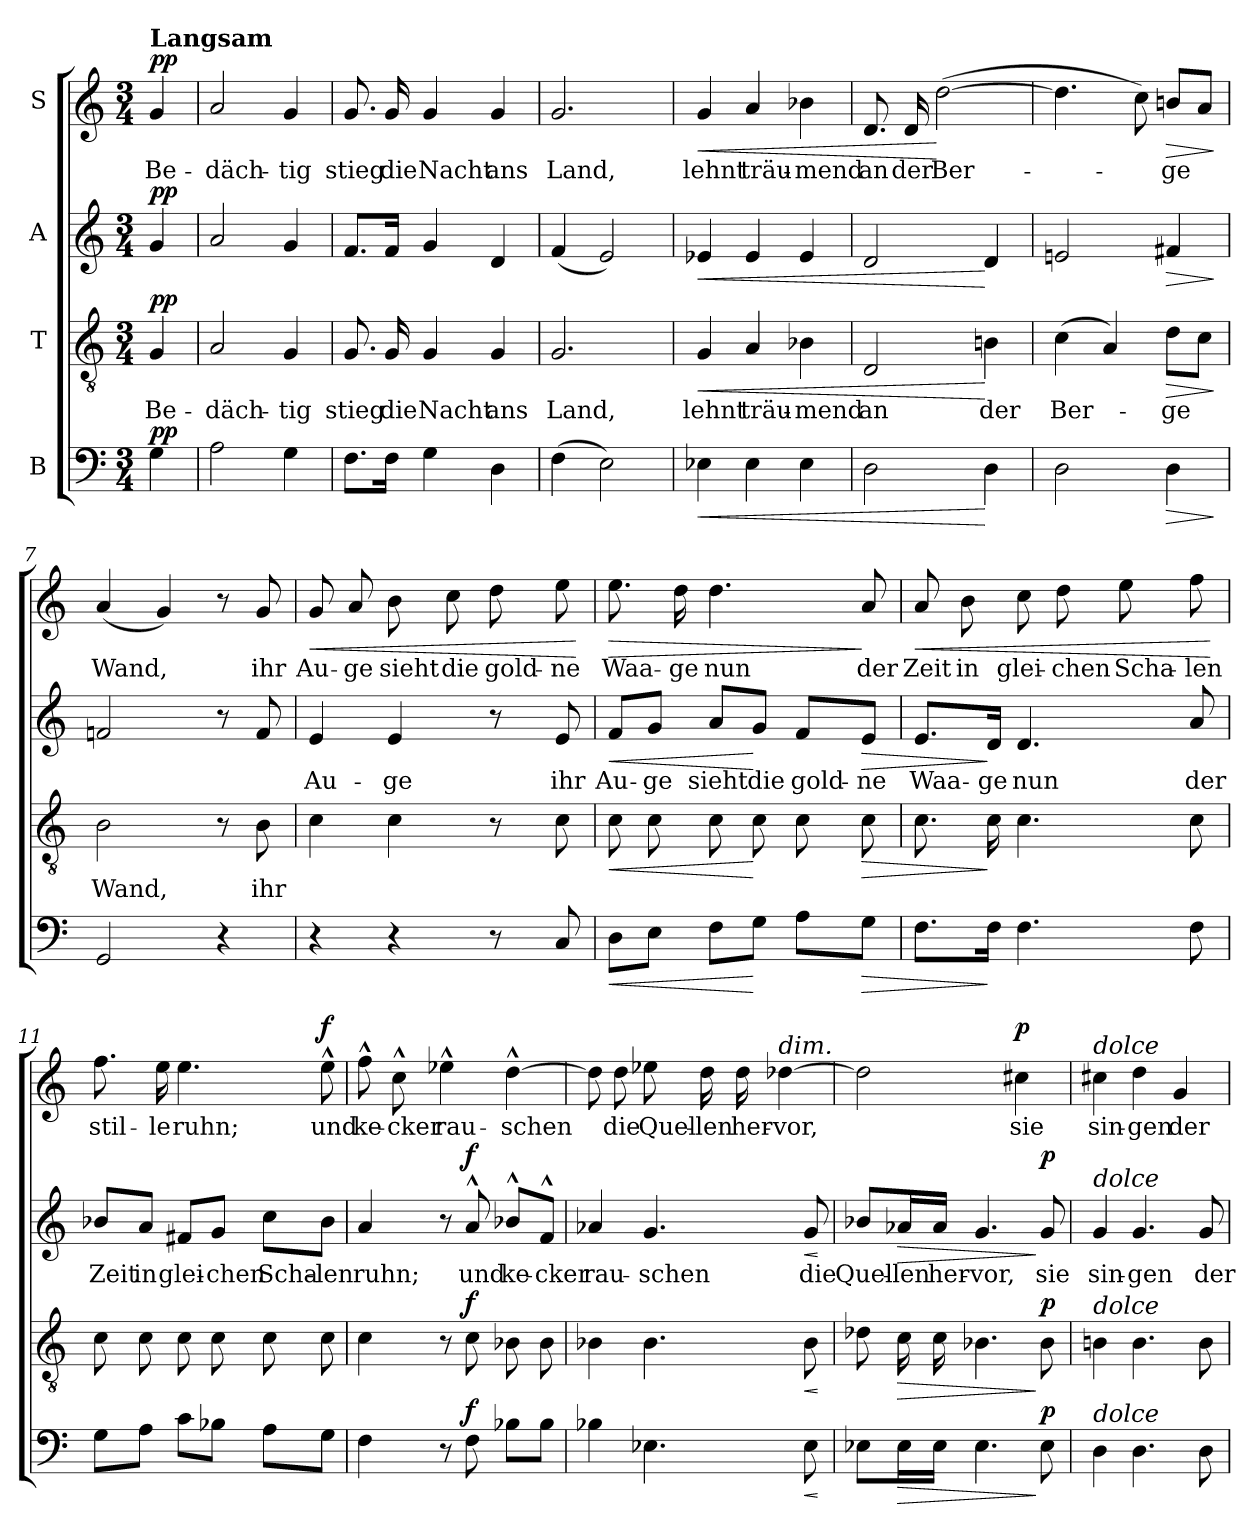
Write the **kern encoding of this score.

**kern	**dynam	**kern	**text	**dynam	**kern	**text	**dynam	**kern	**text	**dynam
*part4	*part4	*part3	*part3	*part3	*part2	*part2	*part2	*part1	*part1	*part1
*staff4	*staff4	*staff3	*staff3	*staff3	*staff2	*staff2	*staff2	*staff1	*staff1	*staff1
*I"B	*	*I"T	*	*	*I"A	*	*	*I"S	*	*
*clefF4	*	*clefGv2	*	*	*clefG2	*	*	*clefG2	*	*
*k[]	*	*k[]	*	*	*k[]	*	*	*k[]	*	*
*M3/4	*	*M3/4	*	*	*M3/4	*	*	*M3/4	*	*
*MM56	*	*MM56	*	*	*MM56	*	*	*MM56	*	*
=	=	=	=	=	=	=	=	=	=	=
!	!	!	!	!	!	!	!	!LO:TX:a:B:t=Langsam	!	!
!	!LO:DY:a	!	!	!LO:DY:a	!	!	!LO:DY:a	!	!	!LO:DY:a
4G\	pp	4G/	Be-	pp	4g/	.	pp	4g/	Be-	pp
=1	=1	=1	=1	=1	=1	=1	=1	=1	=1	=1
2A\	.	2A/	-däch-	.	2a/	.	.	2a/	-däch-	.
4G\	.	4G/	-tig	.	4g/	.	.	4g/	-tig	.
=2	=2	=2	=2	=2	=2	=2	=2	=2	=2	=2
8.F\L	.	8.G/	stieg	.	8.f/L	.	.	8.g/	stieg	.
16F\Jk	.	16G/	die	.	16f/Jk	.	.	16g/	die	.
4G\	.	4G/	Nacht	.	4g/	.	.	4g/	Nacht	.
4D\	.	4G/	ans	.	4d/	.	.	4g/	ans	.
=3	=3	=3	=3	=3	=3	=3	=3	=3	=3	=3
(4F\	.	2.G/	Land,	.	(4f/	.	.	2.g/	Land,	.
2E\)	.	.	.	.	2e/)	.	.	.	.	.
=4	=4	=4	=4	=4	=4	=4	=4	=4	=4	=4
!	!LO:HP:b	!	!	!LO:HP:b	!	!	!LO:HP:b	!	!	!LO:HP:b
4E-X\	<	4G/	lehnt	<	4e-X/	.	<	4g/	lehnt	<
4E-\	.	4A/	träu-	.	4e-/	.	.	4a/	träu-	.
4E-\	.	4B-X\	-mend	.	4e-/	.	.	4b-X\	-mend	.
=5	=5	=5	=5	=5	=5	=5	=5	=5	=5	=5
2D\	.	2D/	an	.	2d/	.	.	8.d/	an	.
.	.	.	.	.	.	.	.	16d/	der	.
.	.	.	.	.	.	.	.	([2dd\	Ber-	[
4D\	[	4Bn\	der	[	4d/	.	[	.	.	.
=6	=6	=6	=6	=6	=6	=6	=6	=6	=6	=6
2D\	.	(4c\	Ber-	.	2en/	.	.	4.dd\]	.	.
.	.	4A/)	.	.	.	.	.	.	.	.
.	.	.	.	.	.	.	.	8cc\)	.	.
!	!LO:HP:b	!	!	!LO:HP:b	!	!	!LO:HP:b	!	!	!LO:HP:b
4D\	>	8d\L	-ge	>	4f#X/	.	>	8bn/L	-ge	>
.	.	8c\J	.	.	.	.	.	8a/J	.	.
.	]	.	.	]	.	.	]	.	.	]
=7	=7	=7	=7	=7	=7	=7	=7	=7	=7	=7
2GG/	.	2B\	Wand,	.	2fn/	.	.	(4a/	Wand,	.
.	.	.	.	.	.	.	.	4g/)	.	.
4r	.	8r	.	.	8r	.	.	8r	.	.
.	.	8B\	ihr	.	8f/	.	.	8g/	ihr	.
!!LO:LB:g=z
=8	=8	=8	=8	=8	=8	=8	=8	=8	=8	=8
!	!	!	!	!	!	!	!	!	!	!LO:HP:b
4r	.	4c\	.	.	4e/	Au-	.	8g/	Au-	<
.	.	.	.	.	.	.	.	8a/	-ge	.
4r	.	4c\	.	.	4e/	-ge	.	8b\	sieht	.
.	.	.	.	.	.	.	.	8cc\	die	.
8r	.	8r	.	.	8r	.	.	8dd\	gold-	.
8C/	.	8c\	.	.	8e/	ihr	.	8ee\	-ne	.
.	.	.	.	.	.	.	.	.	.	[
=9	=9	=9	=9	=9	=9	=9	=9	=9	=9	=9
!	!LO:HP:b	!	!	!LO:HP:b	!	!	!LO:HP:b	!	!	!LO:HP:b
8D\L	<	8c\	.	<	8f/L	Au-	<	8.ee\	Waa-	>
8E\J	.	8c\	.	.	8g/J	-ge	.	.	.	.
.	.	.	.	.	.	.	.	16dd\	-ge	.
8F\L	.	8c\	.	.	8a/L	sieht	.	4.dd\	nun	.
8G\J	[	8c\	.	[	8g/J	die	[	.	.	.
8A\L	.	8c\	.	.	8f/L	gold-	.	.	.	.
!	!LO:HP:b	!	!	!LO:HP:b	!	!	!LO:HP:b	!	!	!
8G\J	>	8c\	.	>	8e/J	-ne	>	8a/	der	]
=10	=10	=10	=10	=10	=10	=10	=10	=10	=10	=10
!	!	!	!	!	!	!	!	!	!	!LO:HP:b
8.F\L	.	8.c\	.	.	8.e/L	Waa-	.	8a/	Zeit	<
.	.	.	.	.	.	.	.	8b\	in	.
16F\Jk	]	16c\	.	]	16d/Jk	-ge	]	.	.	.
4.F\	.	4.c\	.	.	4.d/	nun	.	8cc\	glei-	.
.	.	.	.	.	.	.	.	8dd\	-chen	.
.	.	.	.	.	.	.	.	8ee\	Scha-	.
8F\	.	8c\	.	.	8a/	der	.	8ff\	-len	.
.	.	.	.	.	.	.	.	.	.	[
=11	=11	=11	=11	=11	=11	=11	=11	=11	=11	=11
8G\L	.	8c\	.	.	8b-X/L	Zeit	.	8.ff\	stil-	.
8A\J	.	8c\	.	.	8a/J	in	.	.	.	.
.	.	.	.	.	.	.	.	16ee\	-le	.
8c\L	.	8c\	.	.	8f#X/L	glei-	.	4.ee\	ruhn;	.
8B-X\J	.	8c\	.	.	8g/J	-chen	.	.	.	.
8A\L	.	8c\	.	.	8cc\L	Scha-	.	.	.	.
!	!	!	!	!	!	!	!	!	!	!LO:DY:a
8G\J	.	8c\	.	.	8b-\J	-len	.	8ee^^\	und	f
!!LO:LB:g=z
=12	=12	=12	=12	=12	=12	=12	=12	=12	=12	=12
4F\	.	4c\	.	.	4a/	ruhn;	.	8ff^^\	ke-	.
.	.	.	.	.	.	.	.	8cc^^\	-cker	.
8r	.	8r	.	.	8r	.	.	4ee-X^^\	rau-	.
!	!LO:DY:a	!	!	!LO:DY:a	!	!	!LO:DY:a	!	!	!
8F\	f	8c\	.	f	8a^^/	und	f	.	.	.
8B-X\L	.	8B-X\	.	.	8b-X^^/L	ke-	.	[4dd^^\	-schen	.
8B-\J	.	8B-\	.	.	8f^^/J	-cker	.	.	.	.
=13	=13	=13	=13	=13	=13	=13	=13	=13	=13	=13
4B-X\	.	4B-X\	.	.	4a-X/	rau-	.	8dd\]	.	.
.	.	.	.	.	.	.	.	8dd\	die	.
4.E-X\	.	4.B-\	.	.	4.g/	-schen	.	8ee-X\	Quel-	.
.	.	.	.	.	.	.	.	16dd\	-len	.
.	.	.	.	.	.	.	.	16dd\	her-	.
!	!	!	!	!	!	!	!	!LO:TX:a:i:t=dim.	!	!
.	.	.	.	.	.	.	.	[4dd-X\	-vor,	.
!	!LO:HP:b	!	!	!LO:HP:b	!	!	!LO:HP:b	!	!	!
8E-\	<	8B-\	.	<	8g/	die	<	.	.	.
.	[	.	.	[	.	.	[	.	.	.
=14	=14	=14	=14	=14	=14	=14	=14	=14	=14	=14
8E-X\L	.	8d-X\	.	.	8b-X/L	Quel-	.	2dd-\]	.	.
!	!LO:HP:b	!	!	!LO:HP:b	!	!	!LO:HP:b	!	!	!
16E-\L	>	16c\	.	>	16a-X/L	-len	>	.	.	.
16E-\JJ	.	16c\	.	.	16a-/JJ	her-	.	.	.	.
4.E-\	.	4.B-X\	.	.	4.g/	-vor,	.	.	.	.
!	!	!	!	!	!	!	!	!	!	!LO:DY:a
.	.	.	.	.	.	.	.	4cc#X\	sie	p
!	!LO:DY:n=1:a	!	!	!LO:DY:n=1:a	!	!	!LO:DY:n=1:a	!	!	!
8E-\	] p	8B-\	.	] p	8g/	sie	] p	.	.	.
=15	=15	=15	=15	=15	=15	=15	=15	=15	=15	=15
!	!	!	!	!	!	!	!	!LO:TX:a:i:t=dolce	!	!
!	!	!	!	!	!LO:TX:a:i:t=dolce	!	!	!	!	!
!	!	!LO:TX:a:i:t=dolce	!	!	!	!	!	!	!	!
!LO:TX:a:i:t=dolce	!	!	!	!	!	!	!	!	!	!
4D\	.	4Bn\	.	.	4g/	sin-	.	4cc#X\	sin-	.
4.D\	.	4.B\	.	.	4.g/	-gen	.	4dd\	-gen	.
.	.	.	.	.	.	.	.	4g/	der	.
8D\	.	8B\	.	.	8g/	der	.	.	.	.
=	=	=	=	=	=	=	=	=	=	=
*-	*-	*-	*-	*-	*-	*-	*-	*-	*-	*-
